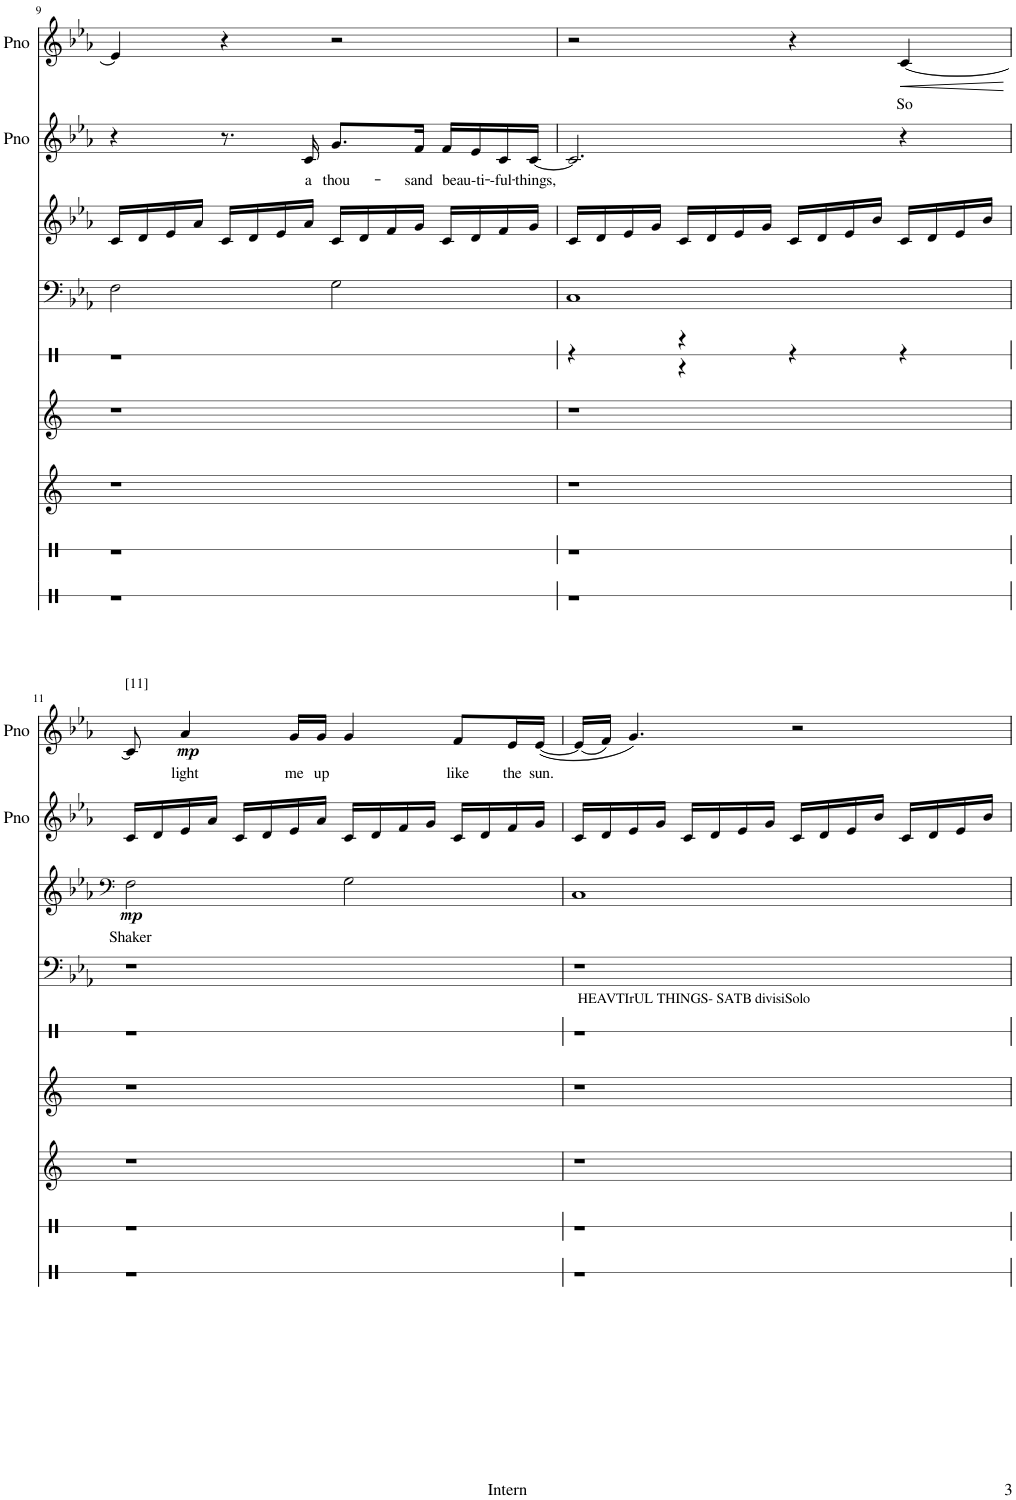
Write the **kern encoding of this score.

**kern	**kern	**kern	**kern	**kern	**kern	**kern	**text	**dynam	**kern	**text	**kern	**text	**dynam
*part9	*part8	*part7	*part6	*part5	*part4	*part3	*part3	*part3	*part2	*part2	*part1	*part1	*part1
*staff9	*staff8	*staff7	*staff6	*staff5	*staff4	*staff3	*staff3	*staff3	*staff2	*staff2	*staff1	*staff1	*staff1
*I"Crash Cymbal 2	*I"Hi Bongo	*I"Piano	*I"Piano	*I"High Agogo	*I"Piano	*I"Piano	*	*	*I"Piano	*	*I"Piano	*	*
*	*	*I'Pno	*I'Pno	*	*I'Pno	*I'Pno	*	*	*I'Pno	*	*I'Pno	*	*
!!LO:PB:g=z
*clefX	*clefX	*clefG2	*clefG2	*clefX	*clefF4	*clefG2	*	*	*clefG2	*	*clefG2	*	*
*k[]	*k[]	*k[]	*k[]	*k[]	*k[b-e-a-]	*k[b-e-a-]	*	*	*k[b-e-a-]	*	*k[b-e-a-]	*	*
*	*	*	*	*	*	*	*	*	*M4/4	*	*M4/4	*	*
=9	=9	=9	=9	=9	=9	=9	=9	=9	=9	=9	=9	=9	=9
1r	1r	1r	1r	1r	2F\	16c/LL	.	.	4r	.	4e-/]	.	.
.	.	.	.	.	.	16d/	.	.	.	.	.	.	.
.	.	.	.	.	.	16e-/	.	.	.	.	.	.	.
.	.	.	.	.	.	16a-/JJ	.	.	.	.	.	.	.
.	.	.	.	.	.	16c/LL	.	.	8.r	.	4r	.	.
.	.	.	.	.	.	16d/	.	.	.	.	.	.	.
.	.	.	.	.	.	16e-/	.	.	.	.	.	.	.
!	!	!	!	!	!	!	!	!	!	!LO:LY:b	!	!	!
.	.	.	.	.	.	16a-/JJ	.	.	16c/	a	.	.	.
!	!	!	!	!	!	!	!	!	!	!LO:LY:b	!	!	!
.	.	.	.	.	2G\	16c/LL	.	.	8.g/L	thou-	2r	.	.
.	.	.	.	.	.	16d/	.	.	.	.	.	.	.
.	.	.	.	.	.	16f/	.	.	.	.	.	.	.
!	!	!	!	!	!	!	!	!	!	!LO:LY:b	!	!	!
.	.	.	.	.	.	16g/JJ	.	.	16f/Jk	-sand	.	.	.
!	!	!	!	!	!	!	!	!	!	!LO:LY:b	!	!	!
.	.	.	.	.	.	16c/LL	.	.	16f/LL	beau-ti-	.	.	.
.	.	.	.	.	.	16d/	.	.	16e-/	.	.	.	.
!	!	!	!	!	!	!	!	!	!	!LO:LY:b	!	!	!
.	.	.	.	.	.	16f/	.	.	16c/	--ful-	.	.	.
!	!	!	!	!	!	!	!	!	!	!LO:LY:b	!	!	!
.	.	.	.	.	.	16g/JJ	.	.	[16c/JJ	-things,	.	.	.
=10	=10	=10	=10	=10	=10	=10	=10	=10	=10	=10	=10	=10	=10
*	*	*	*	*^	*	*	*	*	*	*	*	*	*
1r	1r	1r	1r	4r	4ryy	1C	16c/LL	.	.	2.c/]	.	2r	.	.
.	.	.	.	.	.	.	16d/	.	.	.	.	.	.	.
.	.	.	.	.	.	.	16e-/	.	.	.	.	.	.	.
.	.	.	.	.	.	.	16g/JJ	.	.	.	.	.	.	.
.	.	.	.	4r	4r	.	16c/LL	.	.	.	.	.	.	.
.	.	.	.	.	.	.	16d/	.	.	.	.	.	.	.
.	.	.	.	.	.	.	16e-/	.	.	.	.	.	.	.
.	.	.	.	.	.	.	16g/JJ	.	.	.	.	.	.	.
.	.	.	.	4r	2ryy	.	16c/LL	.	.	.	.	4r	.	.
.	.	.	.	.	.	.	16d/	.	.	.	.	.	.	.
.	.	.	.	.	.	.	16e-/	.	.	.	.	.	.	.
.	.	.	.	.	.	.	16b-/JJ	.	.	.	.	.	.	.
!	!	!	!	!	!	!	!	!	!	!	!	!	!LO:LY:b	!LO:HP:b
.	.	.	.	4r	.	.	16c/LL	.	.	4r	.	[4c/	So	<
.	.	.	.	.	.	.	16d/	.	.	.	.	.	.	.
.	.	.	.	.	.	.	16e-/	.	.	.	.	.	.	.
.	.	.	.	.	.	.	16b-/JJ	.	.	.	.	.	.	.
*	*	*	*	*v	*v	*	*	*	*	*	*	*	*	*
.	.	.	.	.	.	.	.	.	.	.	.	.	[
!!LO:LB:g=z
=11	=11	=11	=11	=11	=11	=11	=11	=11	=11	=11	=11	=11	=11
*	*	*	*	*	*	*clefF4	*	*	*	*	*	*	*
!	!	!	!	!	!	!	!	!	!	!	!LO:TX:a:t=[11]	!	!
!	!	!	!	!	!	!	!LO:LY:b	!LO:DY:b	!	!	!	!	!
1r	1r	1r	1r	1r	1r	2F\	Shaker	mp	16c/LL	.	8c/]	.	.
.	.	.	.	.	.	.	.	.	16d/	.	.	.	.
!	!	!	!	!	!	!	!	!	!	!	!	!LO:LY:b	!LO:DY:b
.	.	.	.	.	.	.	.	.	16e-/	.	4a-/	light	mp
.	.	.	.	.	.	.	.	.	16a-/JJ	.	.	.	.
.	.	.	.	.	.	.	.	.	16c/LL	.	.	.	.
.	.	.	.	.	.	.	.	.	16d/	.	.	.	.
!	!	!	!	!	!	!	!	!	!	!	!	!LO:LY:b	!
.	.	.	.	.	.	.	.	.	16e-/	.	16g/LL	me	.
!	!	!	!	!	!	!	!	!	!	!	!	!LO:LY:b	!
.	.	.	.	.	.	.	.	.	16a-/JJ	.	16g/JJ	up	.
.	.	.	.	.	.	2G\	.	.	16c/LL	.	4g/	.	.
.	.	.	.	.	.	.	.	.	16d/	.	.	.	.
.	.	.	.	.	.	.	.	.	16f/	.	.	.	.
.	.	.	.	.	.	.	.	.	16g/JJ	.	.	.	.
!	!	!	!	!	!	!	!	!	!	!	!	!LO:LY:b	!
.	.	.	.	.	.	.	.	.	16c/LL	.	8f/L	like	.
.	.	.	.	.	.	.	.	.	16d/	.	.	.	.
!	!	!	!	!	!	!	!	!	!	!	!	!LO:LY:b	!
.	.	.	.	.	.	.	.	.	16f/	.	16e-/L	the	.
!	!	!	!	!	!	!	!	!	!	!	!	!LO:LY:b	!
.	.	.	.	.	.	.	.	.	16g/JJ	.	([16e-/JJ	sun.	.
=12	=12	=12	=12	=12	=12	=12	=12	=12	=12	=12	=12	=12	=12
!	!	!	!	!LO:TX:a:t=HEAVTIrUL THINGS- SATB divisiSolo	!	!	!	!	!	!	!	!	!
1r	1r	1r	1r	1r	1r	1C	.	.	16c/LL	.	(16e-/LL]	.	.
.	.	.	.	.	.	.	.	.	16d/	.	16f/JJ)	.	.
.	.	.	.	.	.	.	.	.	16e-/	.	4.g/)	.	.
.	.	.	.	.	.	.	.	.	16g/JJ	.	.	.	.
.	.	.	.	.	.	.	.	.	16c/LL	.	.	.	.
.	.	.	.	.	.	.	.	.	16d/	.	.	.	.
.	.	.	.	.	.	.	.	.	16e-/	.	.	.	.
.	.	.	.	.	.	.	.	.	16g/JJ	.	.	.	.
.	.	.	.	.	.	.	.	.	16c/LL	.	2r	.	.
.	.	.	.	.	.	.	.	.	16d/	.	.	.	.
.	.	.	.	.	.	.	.	.	16e-/	.	.	.	.
.	.	.	.	.	.	.	.	.	16b-/JJ	.	.	.	.
.	.	.	.	.	.	.	.	.	16c/LL	.	.	.	.
.	.	.	.	.	.	.	.	.	16d/	.	.	.	.
.	.	.	.	.	.	.	.	.	16e-/	.	.	.	.
.	.	.	.	.	.	.	.	.	16b-/JJ	.	.	.	.
=	=	=	=	=	=	=	=	=	=	=	=	=	=
*-	*-	*-	*-	*-	*-	*-	*-	*-	*-	*-	*-	*-	*-
